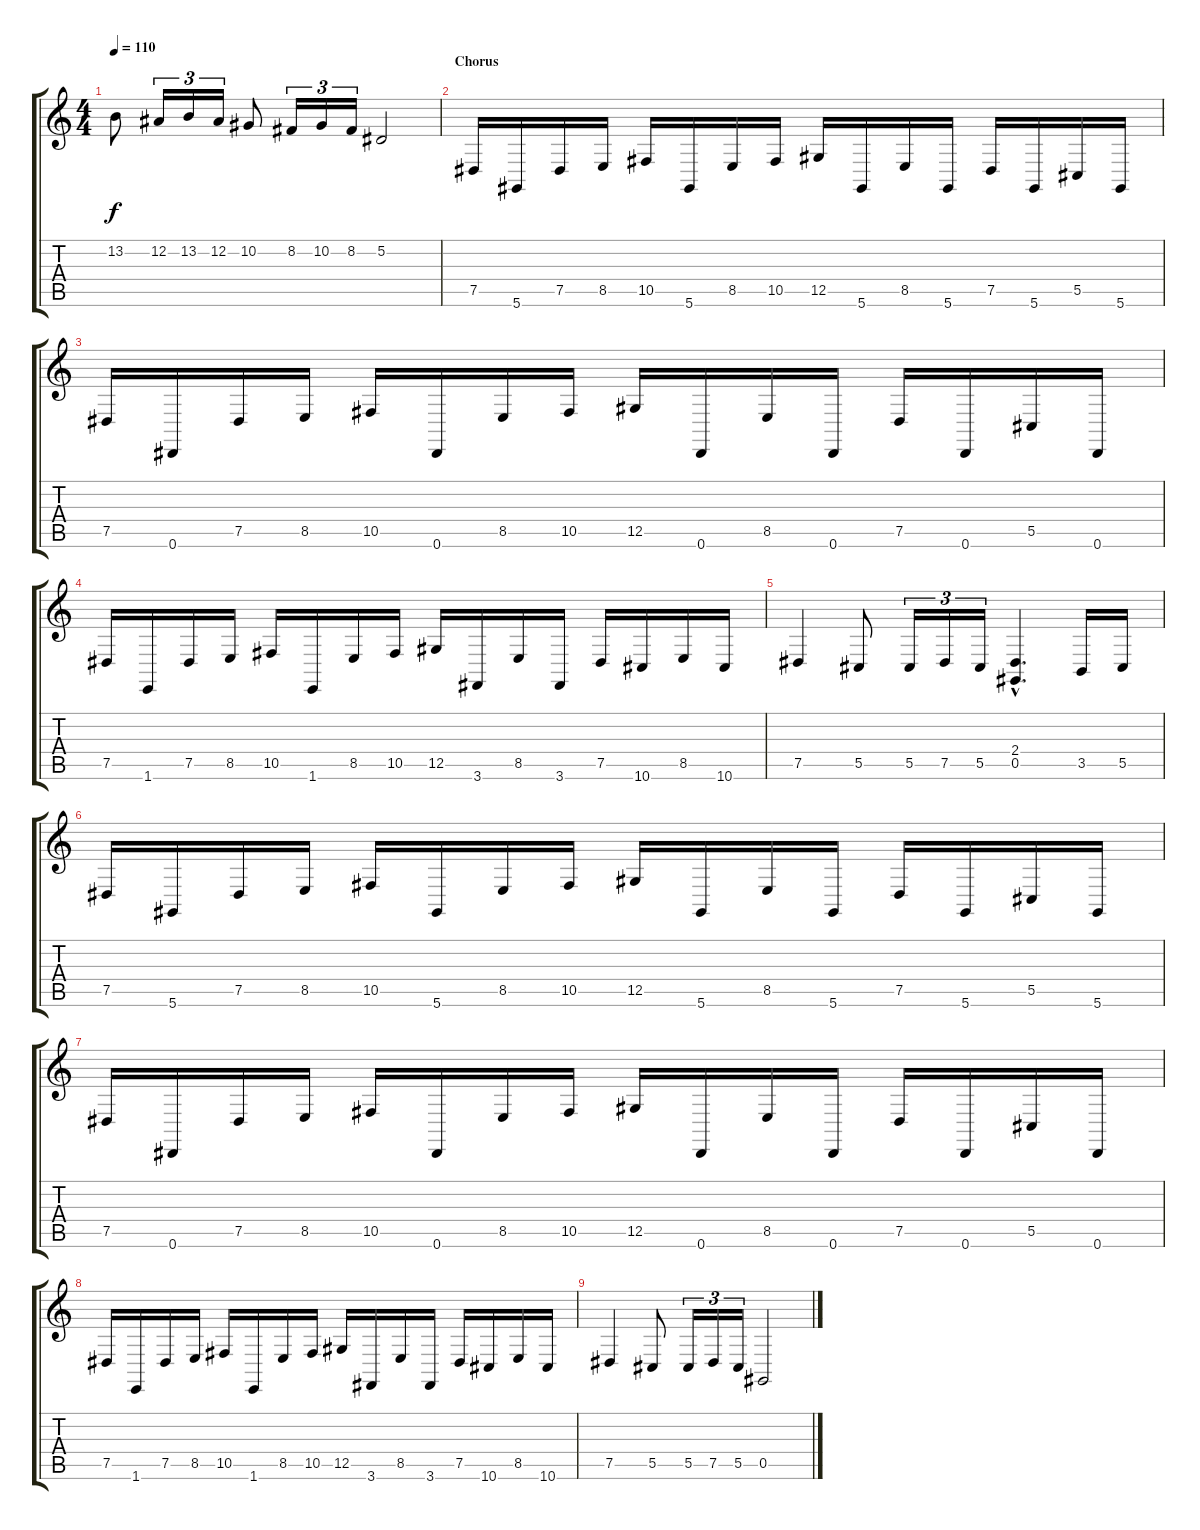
\track "" {instrument harpsichord}
\staff {score tabs}
\tuning (Eb4 Bb3 Gb3 Db3 Ab2 Eb2) {hide}
\ts (4 4)
\tempo 110
\clef g2
\ks c
13.2.8{dy f} 12.2.16{tu (3 2)} 13.2.16{tu (3 2)} 12.2.16{tu (3 2)} 10.2.8 8.2.16{tu (3 2)} 10.2.16{tu (3 2)} 8.2.16{tu (3 2)} 5.2.2 |
\section ("" "Chorus")
7.5.16 5.6.16 7.5.16 8.5.16 10.5.16 5.6.16 8.5.16 10.5.16 12.5.16 5.6.16 8.5.16 5.6.16 7.5.16 5.6.16 5.5.16 5.6.16 |
7.5.16 0.6.16 7.5.16 8.5.16 10.5.16 0.6.16 8.5.16 10.5.16 12.5.16 0.6.16 8.5.16 0.6.16 7.5.16 0.6.16 5.5.16 0.6.16 |
7.5.16 1.6.16 7.5.16 8.5.16 10.5.16 1.6.16 8.5.16 10.5.16 12.5.16 3.6.16 8.5.16 3.6.16 7.5.16 10.6.16 8.5.16 10.6.16 |
7.5.4 5.5.8 5.5.16{tu (3 2)} 7.5.16{tu (3 2)} 5.5.16{tu (3 2)} (2.4{hac} 0.5{hac}).4{d} 3.5.16 5.5.16 |
7.5.16 5.6.16 7.5.16 8.5.16 10.5.16 5.6.16 8.5.16 10.5.16 12.5.16 5.6.16 8.5.16 5.6.16 7.5.16 5.6.16 5.5.16 5.6.16 |
7.5.16 0.6.16 7.5.16 8.5.16 10.5.16 0.6.16 8.5.16 10.5.16 12.5.16 0.6.16 8.5.16 0.6.16 7.5.16 0.6.16 5.5.16 0.6.16 |
7.5.16 1.6.16 7.5.16 8.5.16 10.5.16 1.6.16 8.5.16 10.5.16 12.5.16 3.6.16 8.5.16 3.6.16 7.5.16 10.6.16 8.5.16 10.6.16 |
7.5.4 5.5.8 5.5.16{tu (3 2)} 7.5.16{tu (3 2)} 5.5.16{tu (3 2)} 0.5.2
